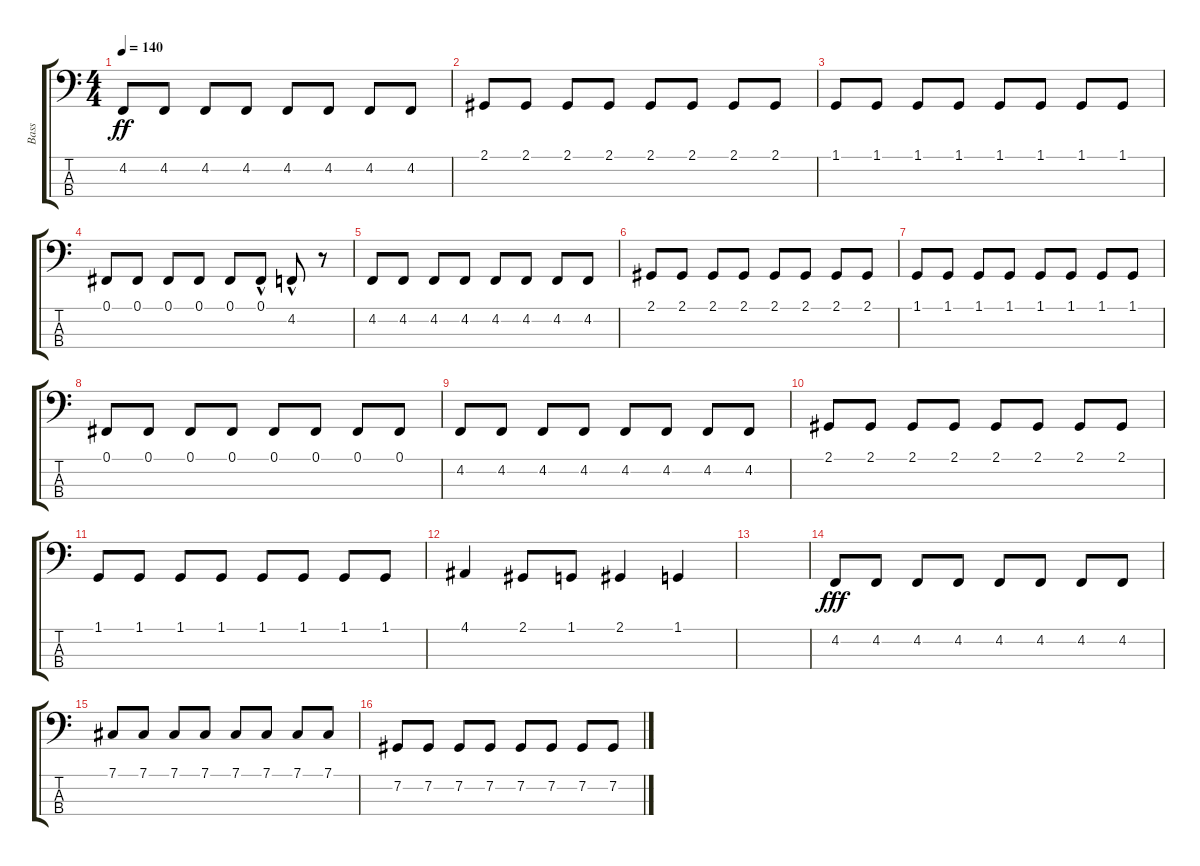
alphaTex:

\track ("Bass" "Bass") {instrument acousticbass}
\staff {score tabs}
\tuning (Gb1 Db1 Ab0 Db0) {hide}
\ts (4 4)
\tempo 140
\clef f4
\ks c
4.2.8{dy ff} 4.2.8 4.2.8 4.2.8 4.2.8 4.2.8 4.2.8 4.2.8 |
2.1.8 2.1.8 2.1.8 2.1.8 2.1.8 2.1.8 2.1.8 2.1.8 |
1.1.8 1.1.8 1.1.8 1.1.8 1.1.8 1.1.8 1.1.8 1.1.8 |
0.1.8 0.1.8 0.1.8 0.1.8 0.1.8 0.1{hac}.8 4.2{hac}.8 r.8 |
4.2.8 4.2.8 4.2.8 4.2.8 4.2.8 4.2.8 4.2.8 4.2.8 |
2.1.8 2.1.8 2.1.8 2.1.8 2.1.8 2.1.8 2.1.8 2.1.8 |
1.1.8 1.1.8 1.1.8 1.1.8 1.1.8 1.1.8 1.1.8 1.1.8 |
0.1.8 0.1.8 0.1.8 0.1.8 0.1.8 0.1.8 0.1.8 0.1.8 |
4.2.8 4.2.8 4.2.8 4.2.8 4.2.8 4.2.8 4.2.8 4.2.8 |
2.1.8 2.1.8 2.1.8 2.1.8 2.1.8 2.1.8 2.1.8 2.1.8 |
1.1.8 1.1.8 1.1.8 1.1.8 1.1.8 1.1.8 1.1.8 1.1.8 |
4.1.4 2.1.8 1.1.8 2.1.4 1.1.4 |
|
4.2.8{dy fff} 4.2.8 4.2.8 4.2.8 4.2.8 4.2.8 4.2.8 4.2.8 |
7.1.8 7.1.8 7.1.8 7.1.8 7.1.8 7.1.8 7.1.8 7.1.8 |
7.2.8 7.2.8 7.2.8 7.2.8 7.2.8 7.2.8 7.2.8 7.2.8
